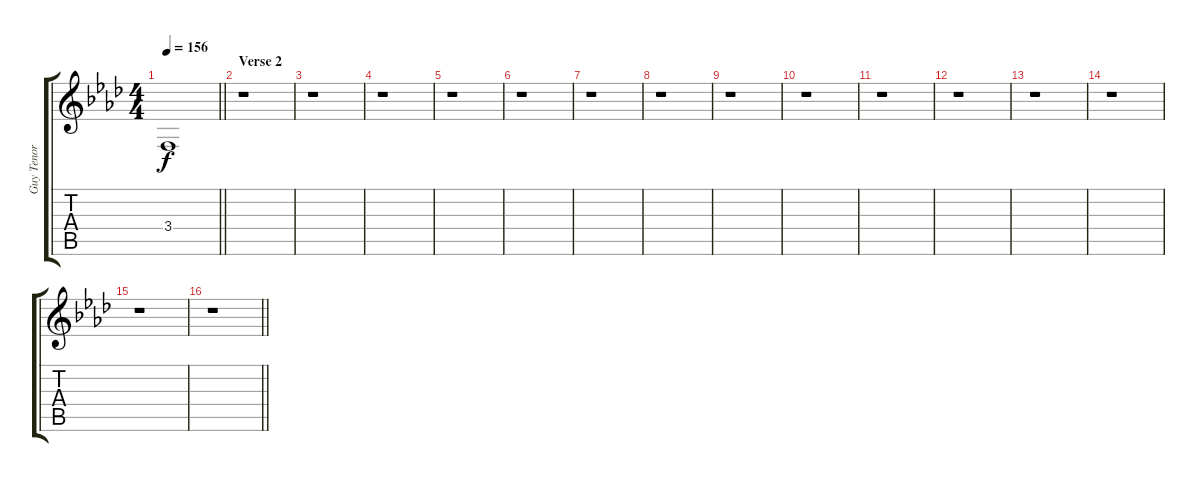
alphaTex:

\track ("Guy Tenor" "Guy Tenor") {instrument choiraahs}
\staff {score tabs}
\tuning (E4 B3 G3 D3 A2 E2) {hide}
\ts (4 4)
\tempo 156
\clef g2
\barLineRight lightlight
\ks fminor
3.4{t}.1{dy f} |
\section ("" "Verse 2")
r.1 |
r.1 |
r.1 |
r.1 |
r.1 |
r.1 |
r.1 |
r.1 |
r.1 |
r.1 |
r.1 |
r.1 |
r.1 |
r.1 |
\barLineRight lightlight
r.1
